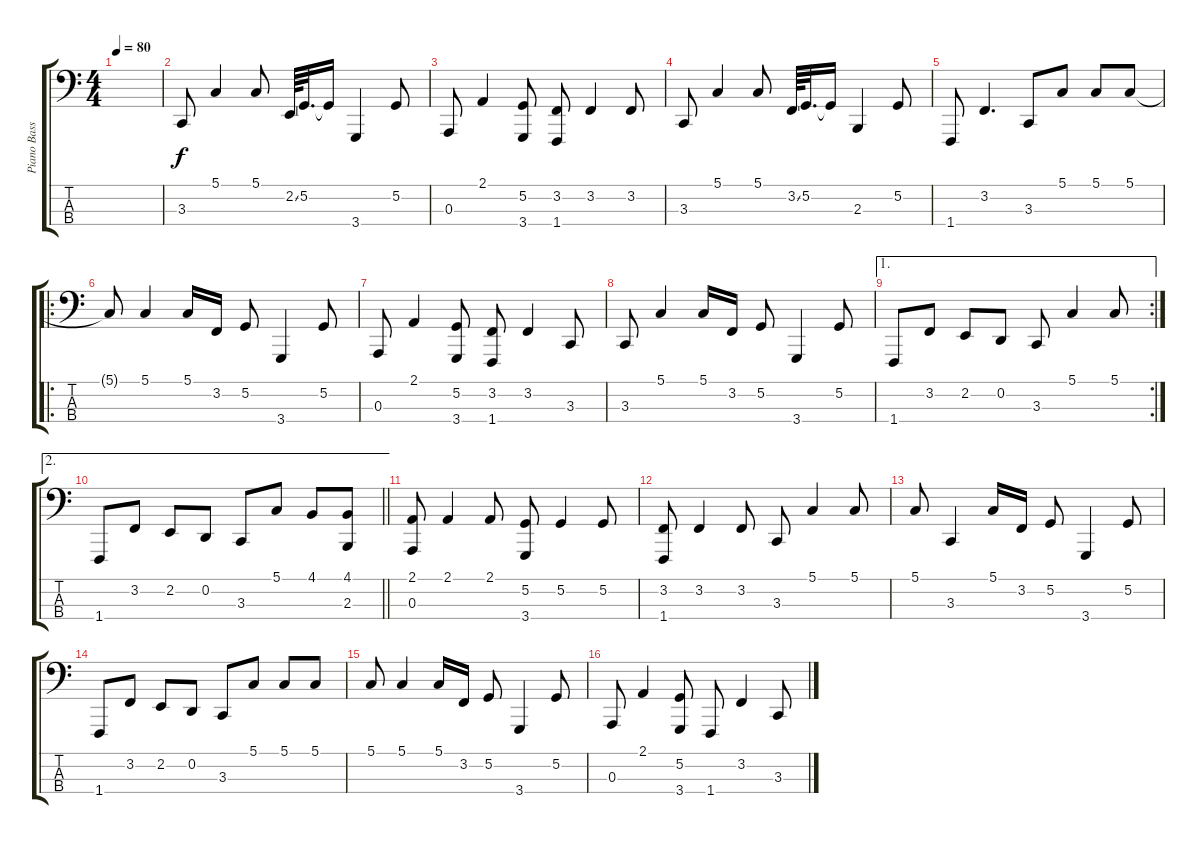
\track ("Piano Bass" "Piano Bass") {instrument acousticgrandpiano}
\staff {score tabs}
\tuning (G2 D2 A1 E1) {hide}
\ts (4 4)
\tempo 80
\clef f4
\ks c
|
3.3.8 5.1.4 5.1.8 2.2{ss}.64 5.2.32{d} 5.2{t}.16 3.4.4 5.2.8 |
0.3.8 2.1.4 (5.2 3.4).8 (3.2 1.4).8 3.2.4 3.2.8 |
3.3.8 5.1.4 5.1.8 3.2{ss}.64 5.2.32{d} 5.2{t}.16 2.3.4 5.2.8 |
1.4.8 3.2.4{d} 3.3.8 5.1.8 5.1.8 5.1.8 |
\ro
5.1{t}.8 5.1.4 5.1.16 3.2.16 5.2.8 3.4.4 5.2.8 |
0.3.8 2.1.4 (5.2 3.4).8 (3.2 1.4).8 3.2.4 3.3.8 |
3.3.8 5.1.4 5.1.16 3.2.16 5.2.8 3.4.4 5.2.8 |
\ae 1
\rc 2
1.4.8 3.2.8 2.2.8 0.2.8 3.3.8 5.1.4 5.1.8 |
\ae 2
\barLineRight lightlight
1.4.8 3.2.8 2.2.8 0.2.8 3.3.8 5.1.8 4.1.8 (4.1 2.3).8 |
(2.1 0.3).8 2.1.4 2.1.8 (5.2 3.4).8 5.2.4 5.2.8 |
(3.2 1.4).8 3.2.4 3.2.8 3.3.8 5.1.4 5.1.8 |
5.1.8 3.3.4 5.1.16 3.2.16 5.2.8 3.4.4 5.2.8 |
1.4.8 3.2.8 2.2.8 0.2.8 3.3.8 5.1.8 5.1.8 5.1.8 |
5.1.8 5.1.4 5.1.16 3.2.16 5.2.8 3.4.4 5.2.8 |
0.3.8 2.1.4 (5.2 3.4).8 1.4.8 3.2.4 3.3.8
